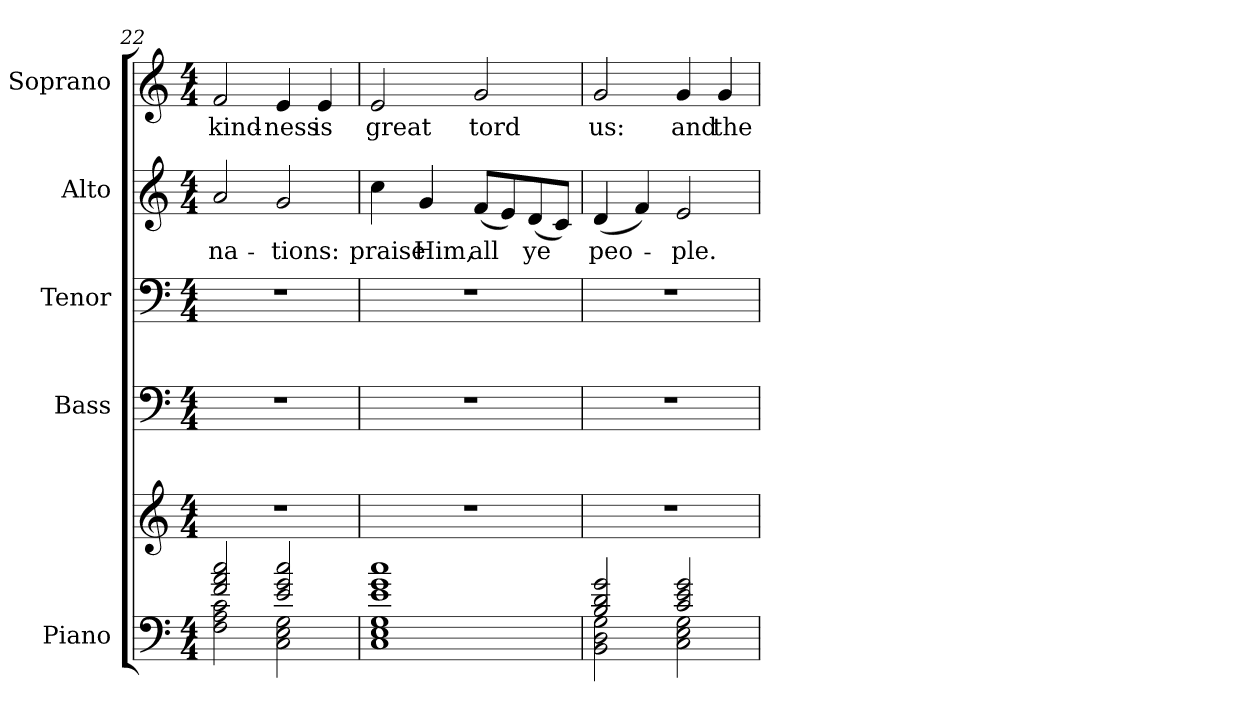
**kern	**kern	**kern	**kern	**kern	**text	**kern	**text
*part5	*part5	*part4	*part3	*part2	*part2	*part1	*part1
*staff6	*staff5	*staff4	*staff3	*staff2	*staff2	*staff1	*staff1
*I"Piano	*	*I"Bass	*I"Tenor	*I"Alto	*	*I"Soprano	*
*I'Pno.	*	*I'B.	*I'T.	*I'A.	*	*I'S.	*
*clefF4	*clefG2	*clefF4	*clefF4	*clefG2	*	*clefG2	*
*k[]	*k[]	*k[]	*k[]	*k[]	*	*k[]	*
*M4/4	*M4/4	*M4/4	*M4/4	*M4/4	*	*M4/4	*
=22	=22	=22	=22	=22	=22	=22	=22
*^	*	*	*	*	*	*	*
!	!	!	!	!	!	!LO:LY:b:color=#000000	!	!
!	!	!	!	!	!	!	!	!LO:LY:b:color=#000000
2fi/ 2ai 2cci	2Fi\ 2Ai 2ci	1r	1r	1r	2ai/	na-	2fi/	kind-
!	!	!	!	!	!	!LO:LY:b:color=#000000	!	!
!	!	!	!	!	!	!	!	!LO:LY:b:color=#000000
2ei/ 2gi 2cci	2Ci\ 2Ei 2Gi	.	.	.	2gi/	-tions:	4ei/	-ness
!	!	!	!	!	!	!	!	!LO:LY:b:color=#000000
.	.	.	.	.	.	.	4ei/	is
=23	=23	=23	=23	=23	=23	=23	=23	=23
!	!	!	!	!	!	!LO:LY:b:color=#000000	!	!
!	!	!	!	!	!	!	!	!LO:LY:b:color=#000000
1ei 1gi 1cci	1Ci 1Ei 1Gi	1r	1r	1r	4cci\	praise	2ei/	great
!	!	!	!	!	!	!LO:LY:b:color=#000000	!	!
.	.	.	.	.	4gi/	Him,	.	.
!	!	!	!	!	!	!LO:LY:b:color=#000000	!	!
!	!	!	!	!	!	!	!	!LO:LY:b:color=#000000
.	.	.	.	.	(8fi/L	all	2gi/	tord
.	.	.	.	.	8ei/)	.	.	.
!	!	!	!	!	!	!LO:LY:b:color=#000000	!	!
.	.	.	.	.	(8di/	ye	.	.
.	.	.	.	.	8ci/J)	.	.	.
=24	=24	=24	=24	=24	=24	=24	=24	=24
!	!	!	!	!	!	!LO:LY:b:color=#000000	!	!
!	!	!	!	!	!	!	!	!LO:LY:b:color=#000000
2Bi/ 2di 2gi	2BBi\ 2Di 2Gi	1r	1r	1r	(4di/	peo-	2gi/	us:
.	.	.	.	.	4fi/)	.	.	.
!	!	!	!	!	!	!LO:LY:b:color=#000000	!	!
!	!	!	!	!	!	!	!	!LO:LY:b:color=#000000
2ci/ 2ei 2gi	2Ci\ 2Ei 2Gi	.	.	.	2ei/	-ple.	4gi/	and
!	!	!	!	!	!	!	!	!LO:LY:b:color=#000000
.	.	.	.	.	.	.	4gi/	the
*v	*v	*	*	*	*	*	*	*
=	=	=	=	=	=	=	=
*-	*-	*-	*-	*-	*-	*-	*-
